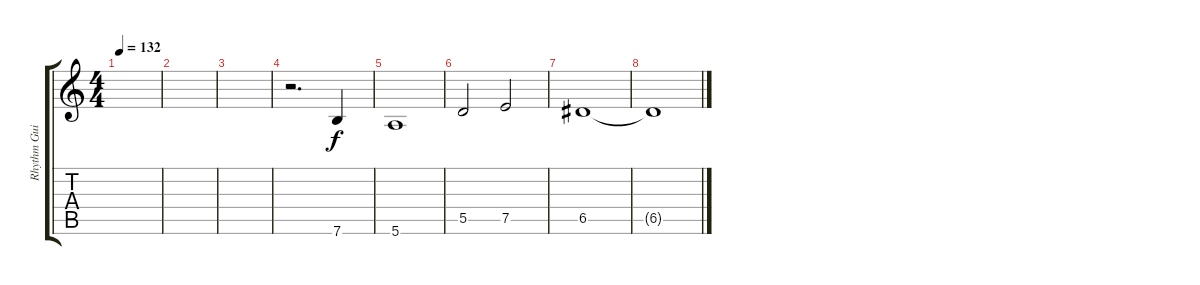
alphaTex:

\track ("Rhythm Guitar" "Rhythm Gui") {instrument overdrivenguitar}
\staff {score tabs}
\tuning (E4 B3 G3 D3 A2 E2) {hide}
\ts (4 4)
\tempo 132
\clef g2
\ks c
|
|
|
r.2{d} 7.6.4 |
5.6.1 |
5.5.2 7.5.2 |
6.5.1{volume 6} |
6.5{t}.1
